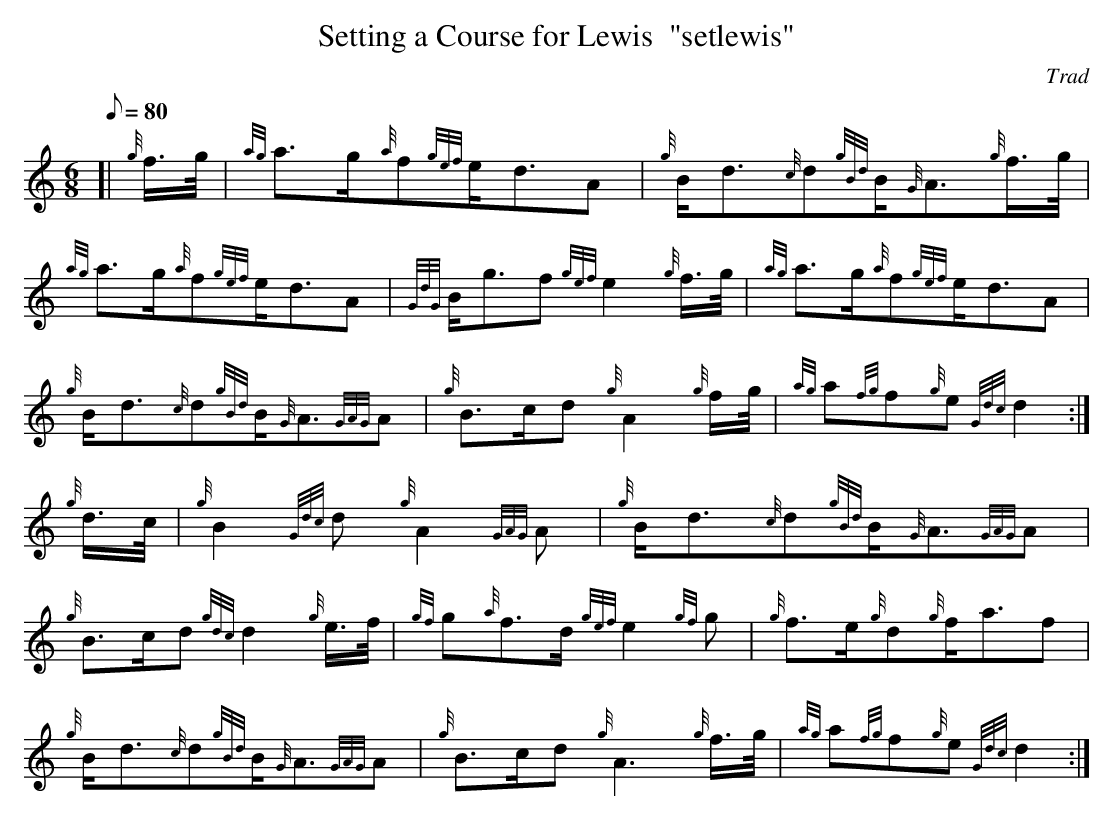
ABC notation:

X:1
T:Setting a Course for Lewis  "setlewis"
M:6/8
L:1/8
Q:80
C:Trad
K:HP
[| {g}f3/4g/4 | \
{ag}a3/2g/2{a}f{gef}e/2d3/2A | \
{g}B/2d3/2{c}d{gBd}B/2{G}A3/2{g}f3/4g/4 |
{ag}a3/2g/2{a}f{gef}e/2d3/2A | \
{GdG}B/2g3/2f{gef}e2{g}f3/4g/4 | \
{ag}a3/2g/2{a}f{gef}e/2d3/2A |
{g}B/2d3/2{c}d{gBd}B/2{G}A3/2{GAG}A | \
{g}B3/2c/2d{g}A2{g}f/2g/4 | \
{ag}a{fg}f{g}e{Gdc}d2 :|
{g}d3/4c/4 | \
{g}B2{Gdc}d{g}A2{GAG}A | \
{g}B/2d3/2{c}d{gBd}B/2{G}A3/2{GAG}A |
{g}B3/2c/2d{gdc}d2{g}e3/4f/4 | \
{gf}g{a}f3/2d/2{gef}e2{gf}g | \
{g}f3/2e/2{g}d{g}f/2a3/2f |
{g}B/2d3/2{c}d{gBd}B/2{G}A3/2{GAG}A | \
{g}B3/2c/2d{g}A3{g}f3/4g/4 | \
{ag}a{fg}f{g}e{Gdc}d2 :|
